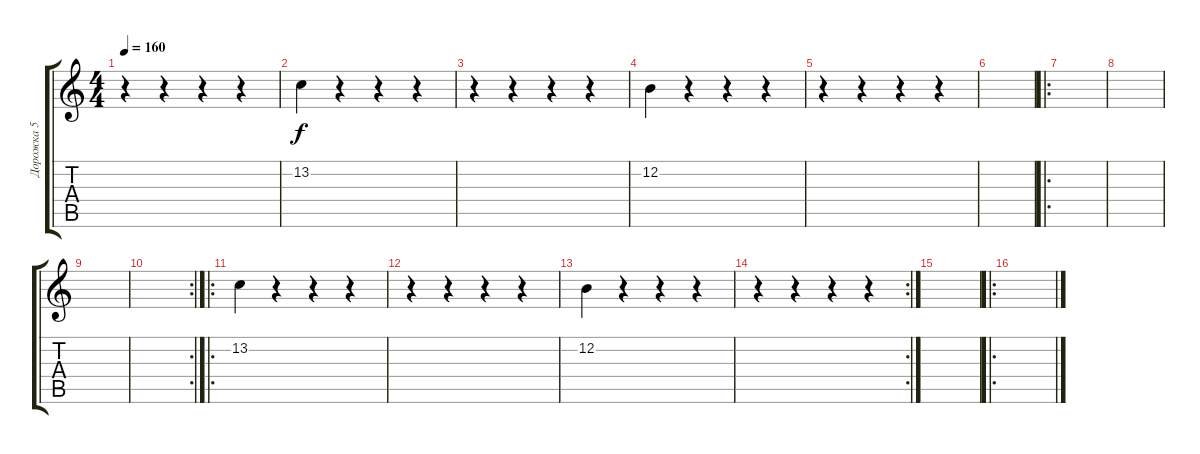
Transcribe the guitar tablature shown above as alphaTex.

\track ("Дорожка 5" "Дорожка 5") {instrument synthstrings1}
\staff {score tabs}
\tuning (E4 B3 G3 D3 A2 E2) {hide}
\ts (4 4)
\tempo 160
\clef g2
\ks c
r.4{dy f} r.4 r.4 r.4 |
13.2.4 r.4 r.4 r.4 |
r.4 r.4 r.4 r.4 |
12.2.4 r.4 r.4 r.4 |
r.4 r.4 r.4 r.4 |
|
\ro
|
|
|
\rc 2
|
\ro
13.2.4 r.4 r.4 r.4 |
r.4 r.4 r.4 r.4 |
12.2.4 r.4 r.4 r.4 |
\rc 2
r.4 r.4 r.4 r.4 |
|
\ro
